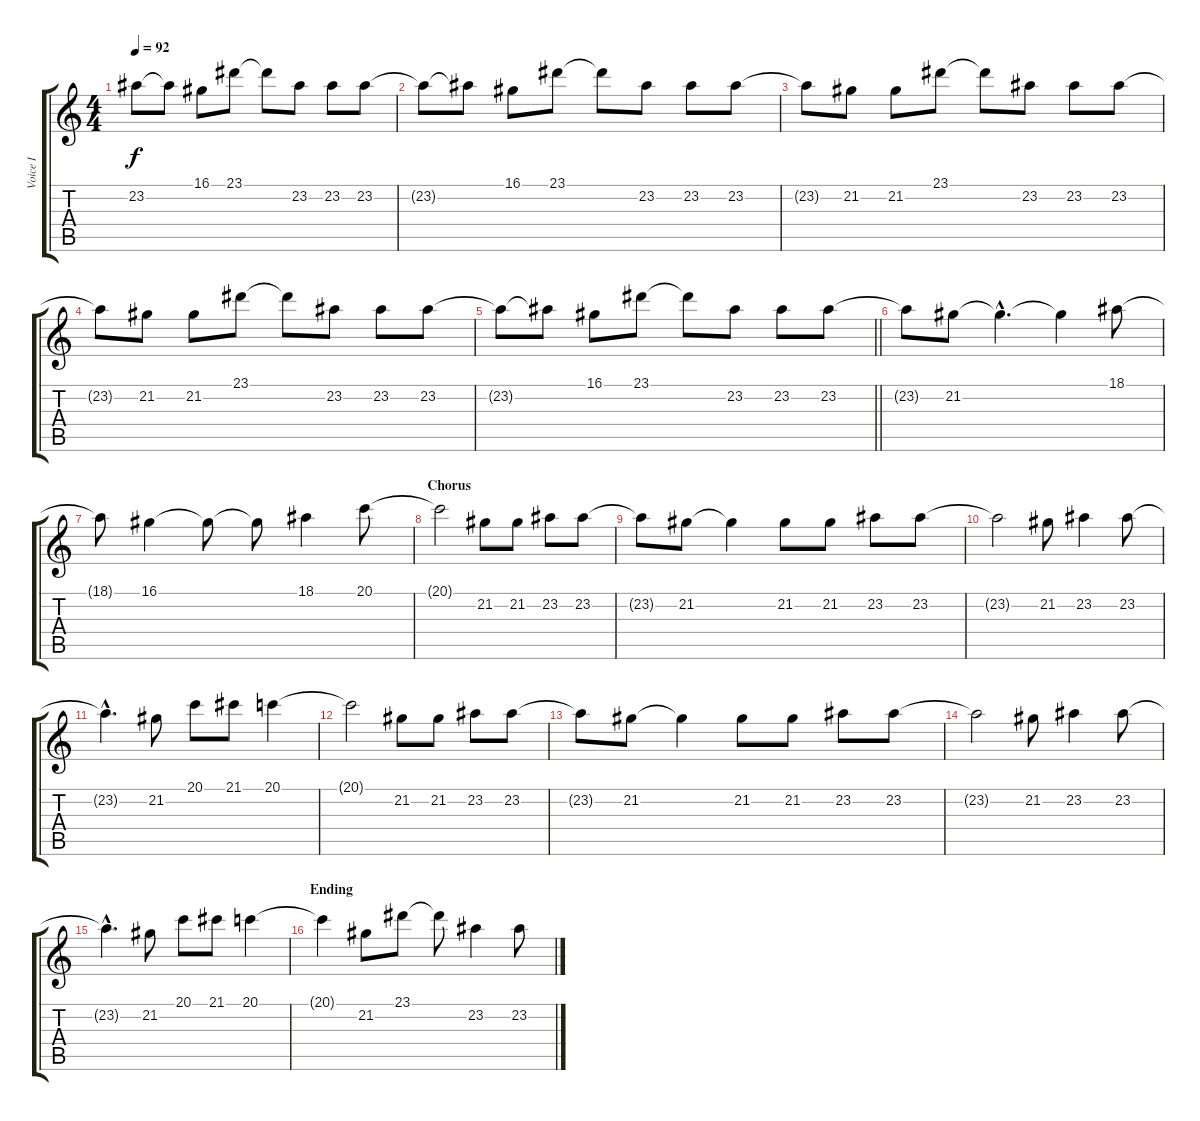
\track ("Voice I" "Voice I") {instrument brightacousticpiano}
\staff {score tabs}
\tuning (E4 B3 G3 D3 A2 E2) {hide}
\ts (4 4)
\tempo 92
\clef g2
\ks c
23.2{t}.8{dy f} 23.2{t}.8 16.1.8 23.1.8 23.1{t}.8 23.2.8 23.2.8 23.2.8 |
23.2{t}.8 23.2{t}.8 16.1.8 23.1.8 23.1{t}.8 23.2.8 23.2.8 23.2.8 |
23.2{t}.8 21.2.8 21.2.8 23.1.8 23.1{t}.8 23.2.8 23.2.8 23.2.8 |
23.2{t}.8 21.2.8 21.2.8 23.1.8 23.1{t}.8 23.2.8 23.2.8 23.2.8 |
\barLineRight lightlight
23.2{t}.8 23.2{t}.8 16.1.8 23.1.8 23.1{t}.8 23.2.8 23.2.8 23.2.8 |
23.2{t}.8 21.2.8 21.2{hac t}.4{d} 21.2{t}.4 18.1.8 |
18.1{t}.8 16.1.4 16.1{t}.8 16.1{t}.8 18.1.4 20.1.8 |
\section ("" "Chorus")
20.1{t}.2 21.2.8 21.2.8 23.2.8 23.2.8 |
23.2{t}.8 21.2.8 21.2{t}.4 21.2.8 21.2.8 23.2.8 23.2.8 |
23.2{t}.2 21.2.8 23.2.4 23.2.8 |
23.2{hac t}.4{d} 21.2.8 20.1.8 21.1.8 20.1.4 |
20.1{t}.2 21.2.8 21.2.8 23.2.8 23.2.8 |
23.2{t}.8 21.2.8 21.2{t}.4 21.2.8 21.2.8 23.2.8 23.2.8 |
23.2{t}.2 21.2.8 23.2.4 23.2.8 |
23.2{hac t}.4{d} 21.2.8 20.1.8 21.1.8 20.1.4 |
\section ("" "Ending")
20.1{t}.4 21.2.8 23.1.8 23.1{t}.8 23.2.4 23.2.8
